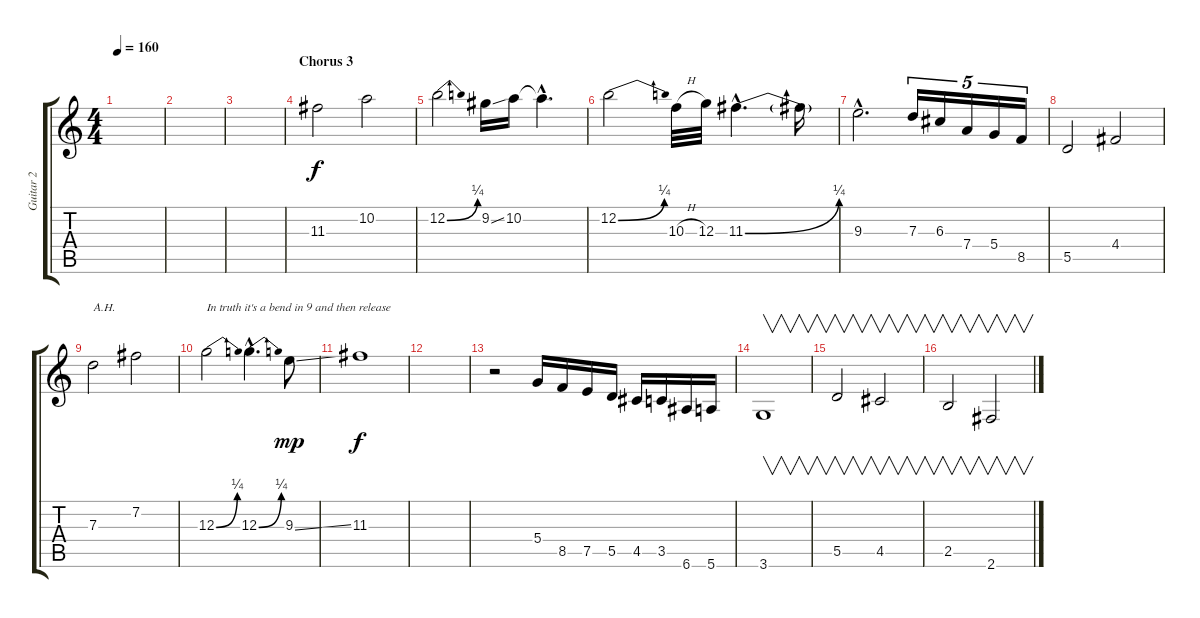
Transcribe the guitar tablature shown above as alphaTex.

\track ("Guitar 2" "Guitar 2") {instrument distortionguitar}
\staff {score tabs}
\tuning (E4 B3 G3 D3 A2 E2) {hide}
\ts (4 4)
\tempo 160
\clef g2
\ks c
|
|
|
\section ("" "Chorus 3")
11.3.2 10.2.2 |
12.2{be (bend 0 0 60 1)}.2 9.2{ss}.16 10.2.16 10.2{hac t}.4{d} |
12.2{be (bend 0 0 60 1)}.2 10.3{h}.32 12.3.32 11.3{be (bend 0 0 60 1) hac}.4{d} 11.3{t}.16 |
9.3{hac}.2{d} 7.3.16{tu (5 4)} 6.3.16{tu (5 4)} 7.4.16{tu (5 4)} 5.4.16{tu (5 4)} 8.5.16{tu (5 4)} |
5.5.2 4.4.2 |
7.3.2{txt "A.H."} 7.2.2 |
12.3{be (bend 0 0 60 1)}.2{txt "In truth it's a bend in 9 and then release"} 12.3{be (bend 0 0 60 1) hac}.4{d} 9.3{ss}.8{dy mp} |
11.3.1{dy f} |
|
r.2 5.4.16 8.5.16 7.5.16 5.5.16 4.5.16 3.5.16 6.6.16 5.6.16 |
3.6.1{v} |
5.5.2{v} 4.5.2{v} |
2.5.2{v} 2.6.2{v}
